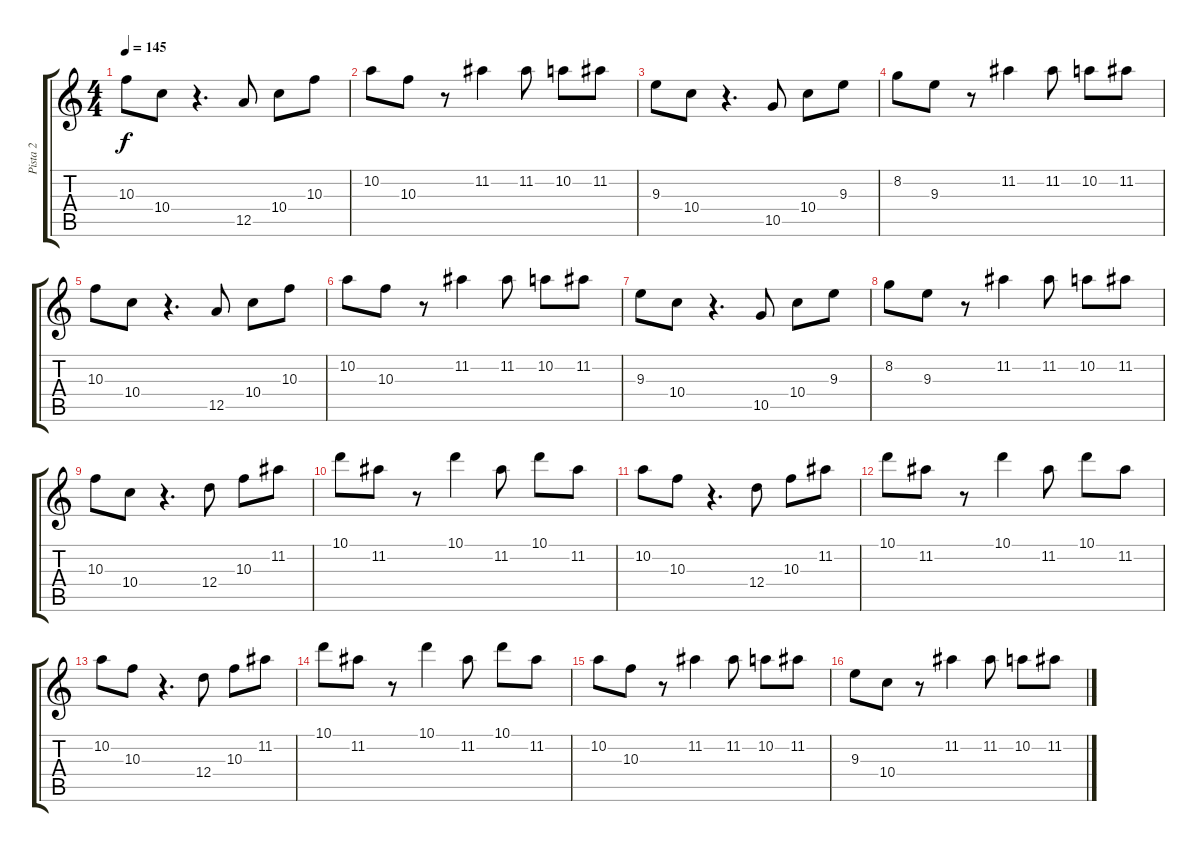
\track ("Pista 2" "Pista 2") {instrument electricguitarclean}
\staff {score tabs}
\tuning (E4 B3 G3 D3 A2 E2) {hide}
\ts (4 4)
\tempo 145
\clef g2
\ks c
10.3.8{dy f} 10.4.8 r.4{d} 12.5.8 10.4.8 10.3.8 |
10.2.8 10.3.8 r.8 11.2.4 11.2.8 10.2.8 11.2.8 |
9.3.8 10.4.8 r.4{d} 10.5.8 10.4.8 9.3.8 |
8.2.8 9.3.8 r.8 11.2.4 11.2.8 10.2.8 11.2.8 |
10.3.8 10.4.8 r.4{d} 12.5.8 10.4.8 10.3.8 |
10.2.8 10.3.8 r.8 11.2.4 11.2.8 10.2.8 11.2.8 |
9.3.8 10.4.8 r.4{d} 10.5.8 10.4.8 9.3.8 |
8.2.8 9.3.8 r.8 11.2.4 11.2.8 10.2.8 11.2.8 |
10.3.8 10.4.8 r.4{d} 12.4.8 10.3.8 11.2.8 |
10.1.8 11.2.8 r.8 10.1.4 11.2.8 10.1.8 11.2.8 |
10.2.8 10.3.8 r.4{d} 12.4.8 10.3.8 11.2.8 |
10.1.8 11.2.8 r.8 10.1.4 11.2.8 10.1.8 11.2.8 |
10.2.8 10.3.8 r.4{d} 12.4.8 10.3.8 11.2.8 |
10.1.8 11.2.8 r.8 10.1.4 11.2.8 10.1.8 11.2.8 |
10.2.8 10.3.8 r.8 11.2.4 11.2.8 10.2.8 11.2.8 |
9.3.8 10.4.8 r.8 11.2.4 11.2.8 10.2.8 11.2.8
